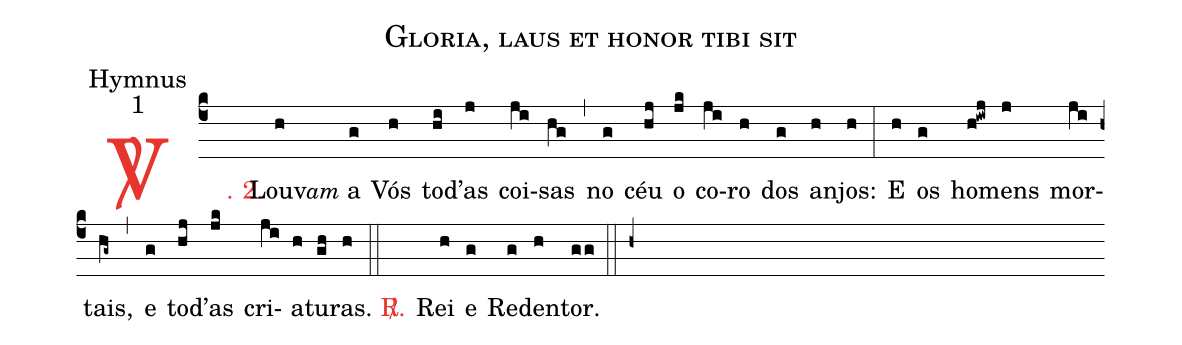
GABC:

name: Gloria, laus et honor tibi sit;
office-part: Hymnus;
mode: 1;
%%
(c4)

<c><sp>V/</sp>. 2.</c>() Lou(h)v<e>am</e> a(g) Vós(h) to(hi)d'as(j) coi(ji)sas(hg) (,) no(g) céu(hj) o(jk) co(ji)ro(h) dos(g) an(h)jos:(h) (:) E(h) os(g) ho(h!iwj)mens(j) mor(ji)tais,(hg~) (,) e(g) to(hj)d'as(jk) cri(ji)a(h)tu(gh)ras.(h)

(::)

<nlba><c><sp>R/</sp>.</c>() Rei</nlba>(h) e(g) Re(g)den(h)tor.(gg)

(::)

(h+)
